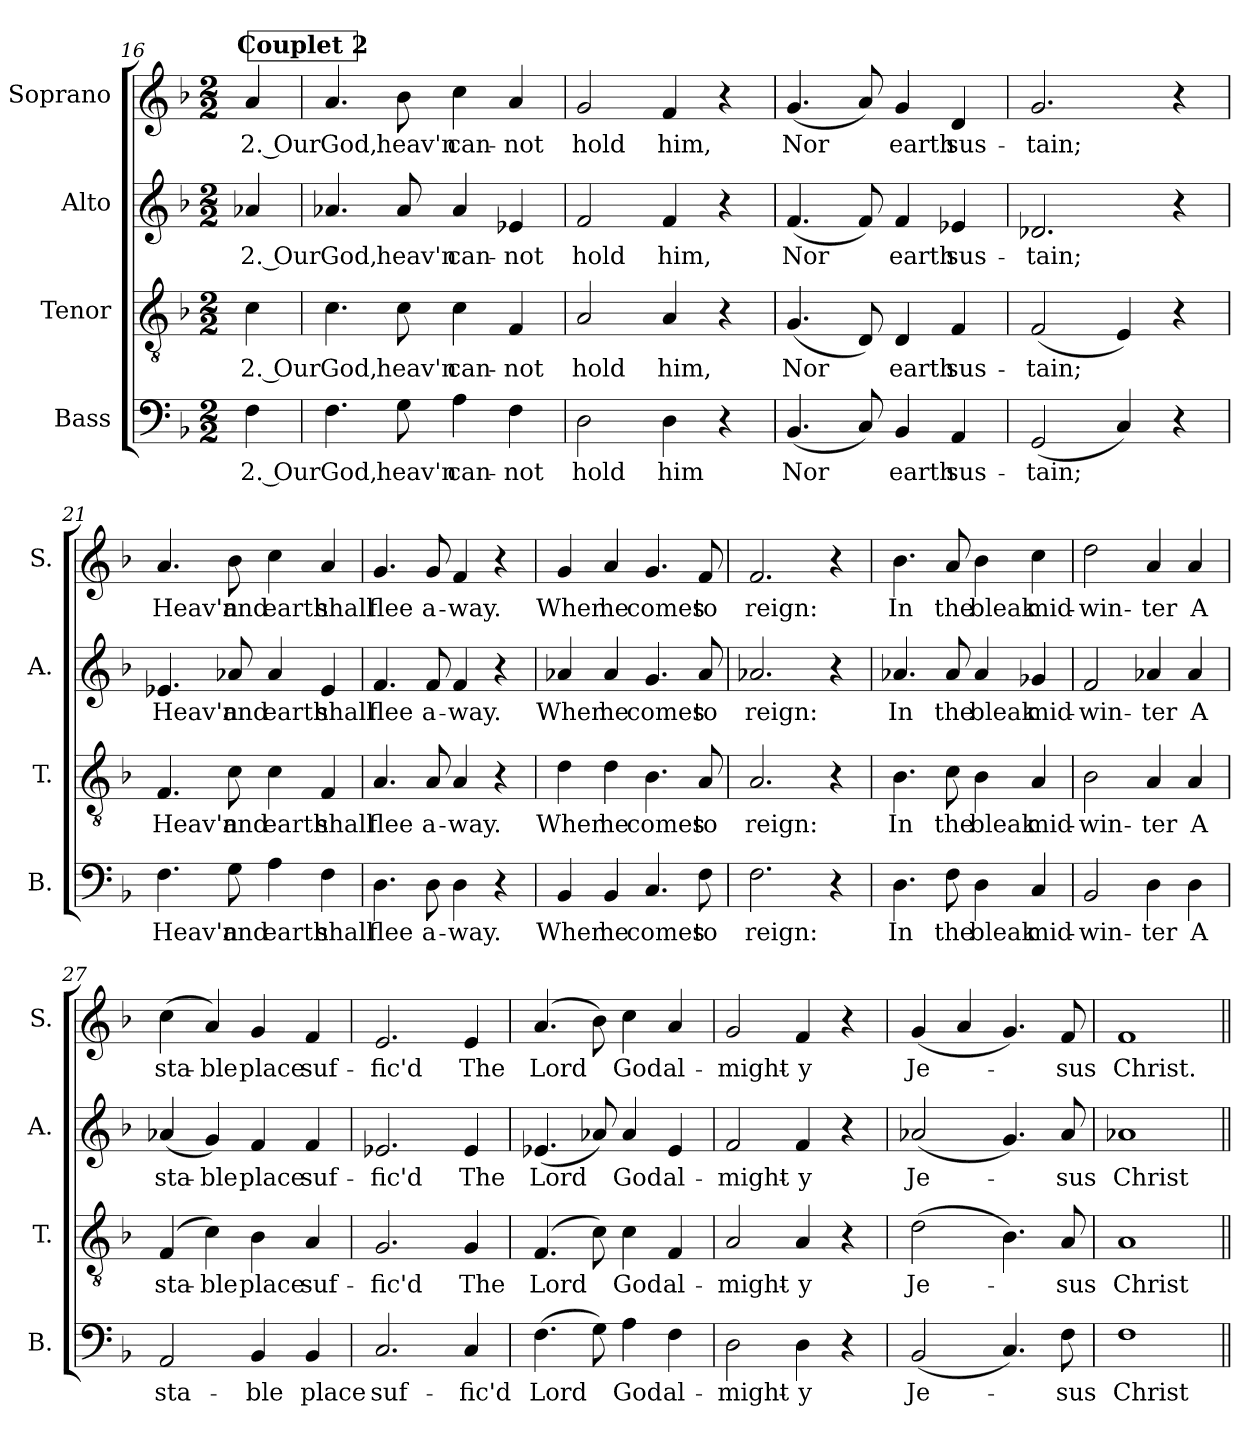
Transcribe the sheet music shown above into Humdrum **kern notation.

**kern	**text	**kern	**text	**kern	**text	**kern	**text
*part4	*part4	*part3	*part3	*part2	*part2	*part1	*part1
*staff4	*staff4	*staff3	*staff3	*staff2	*staff2	*staff1	*staff1
*I"Bass	*	*I"Tenor	*	*I"Alto	*	*I"Soprano	*
*I'B.	*	*I'T.	*	*I'A.	*	*I'S.	*
!!LO:PB:g=z
*clefF4	*	*clefGv2	*	*clefG2	*	*clefG2	*
*	*	*	*	*ITrd1c2	*	*	*
*k[b-]	*	*k[b-]	*	*k[b-e-a-]	*	*k[b-]	*
*M2/2	*	*M2/2	*	*M2/2	*	*M2/2	*
=16X1	=16X1	=16X1	=16X1	=16X1	=16X1	=16X1	=16X1
4F\	2. Our	4c\	2. Our	4g-Xi/	2. Our	4a/	2. Our
!!LO:REH:place=s1:a:B:fs=16:t=Couplet 2
=17	=17	=17	=17	=17	=17	=17	=17
4.F\	God,	4.c\	God,	4.g-Xi/	God,	4.a/	God,
8G\	heav'n	8c\	heav'n	8g-i/	heav'n	8b-\	heav'n
4A\	can-	4c\	can-	4g-i/	can-	4cc\	can-
4F\	-not	4F/	-not	4d-Xi/	-not	4a/	-not
=18	=18	=18	=18	=18	=18	=18	=18
2D\	hold	2A/	hold	2e-i/	hold	2g/	hold
4D\	him	4A/	him,	4e-i/	him,	4f/	him,
4r	.	4r	.	4r	.	4r	.
=19	=19	=19	=19	=19	=19	=19	=19
(4.BB-/	Nor	(4.G/	Nor	(4.e-i/	Nor	(4.g/	Nor
8C/)	.	8D/)	.	8e-i/)	.	8a/)	.
4BB-/	earth	4D/	earth	4e-i/	earth	4g/	earth
4AA/	sus-	4F/	sus-	4d-Xi/	sus-	4d/	sus-
=20	=20	=20	=20	=20	=20	=20	=20
(2GG/	-tain;	(2F/	-tain;	2.c-Xi/	-tain;	2.g/	-tain;
4C/)	.	4E/)	.	.	.	.	.
4r	.	4r	.	4r	.	4r	.
!!LO:LB:g=z
=21	=21	=21	=21	=21	=21	=21	=21
4.F\	Heav'n	4.F/	Heav'n	4.d-Xi/	Heav'n	4.a/	Heav'n
8G\	and	8c\	and	8g-Xi/	and	8b-\	and
4A\	earth	4c\	earth	4g-i/	earth	4cc\	earth
4F\	shall	4F/	shall	4d-i/	shall	4a/	shall
=22	=22	=22	=22	=22	=22	=22	=22
4.D\	flee	4.A/	flee	4.e-i/	flee	4.g/	flee
8D\	a-	8A/	a-	8e-i/	a-	8g/	a-
4D\	-way.	4A/	-way.	4e-i/	-way.	4f/	-way.
4r	.	4r	.	4r	.	4r	.
=23	=23	=23	=23	=23	=23	=23	=23
4BB-/	When	4d\	When	4g-Xi/	When	4g/	When
4BB-/	he	4d\	he	4g-i/	he	4a/	he
4.C/	comes	4.B-\	comes	4.fi/	comes	4.g/	comes
8F\	to	8A/	to	8g-i/	to	8f/	to
=24	=24	=24	=24	=24	=24	=24	=24
2.F\	reign:	2.A/	reign:	2.g-Xi/	reign:	2.f/	reign:
4r	.	4r	.	4r	.	4r	.
!!LO:LB:g=z
=25	=25	=25	=25	=25	=25	=25	=25
4.D\	In	4.B-\	In	4.g-Xi/	In	4.b-\	In
8F\	the	8c\	the	8g-i/	the	8a/	the
4D\	bleak	4B-\	bleak	4g-i/	bleak	4b-\	bleak
4C/	mid-	4A/	mid-	4f-Xi/	mid-	4cc\	mid-
=26	=26	=26	=26	=26	=26	=26	=26
2BB-/	-win-	2B-\	-win-	2e-i/	-win-	2dd\	-win-
4D\	-ter	4A/	-ter	4g-Xi/	-ter	4a/	-ter
4D\	A	4A/	A	4g-i/	A	4a/	A
=27	=27	=27	=27	=27	=27	=27	=27
2AA/	sta-	(4F/	sta-	(4g-Xi/	sta-	(4cc\	sta-
.	.	4c\)	-ble	4fi/)	-ble	4a/)	-ble
4BB-/	-ble	4B-\	place	4e-i/	place	4g/	place
4BB-/	place	4A/	suf-	4e-i/	suf-	4f/	suf-
=28	=28	=28	=28	=28	=28	=28	=28
2.C/	suf-	2.G/	-fic'd	2.d-Xi/	-fic'd	2.e/	-fic'd
4C/	-fic'd	4G/	The	4d-i/	The	4e/	The
!!LO:LB:g=z
=29	=29	=29	=29	=29	=29	=29	=29
(4.F\	Lord	(4.F/	Lord	(>4.d-Xi/	Lord	(4.a/	Lord
8G\)	.	8c\)	.	8g-Xi/)	.	8b-\)	.
4A\	God	4c\	God	4g-i/	God	4cc\	God
4F\	al-	4F/	al-	4d-i/	al-	4a/	al-
=30	=30	=30	=30	=30	=30	=30	=30
2D\	-might-	2A/	-might-	2e-i/	-might-	2g/	-might-
4D\	-y	4A/	-y	4e-i/	-y	4f/	-y
4r	.	4r	.	4r	.	4r	.
=31	=31	=31	=31	=31	=31	=31	=31
(2BB-/	Je-	(2d\	Je-	(2g-Xi/	Je-	(4g/	Je-
.	.	.	.	.	.	4a/	.
4.C/)	.	4.B-\)	.	4.fi/)	.	4.g/)	.
8F\	sus	8A/	sus	8g-i/	sus	8f/	-sus
=32	=32	=32	=32	=32	=32	=32	=32
1F	Christ	1A	Christ	1g-Xi	Christ	1f	Christ.
=||	=||	=||	=||	=||	=||	=||	=||
*-	*-	*-	*-	*-	*-	*-	*-
